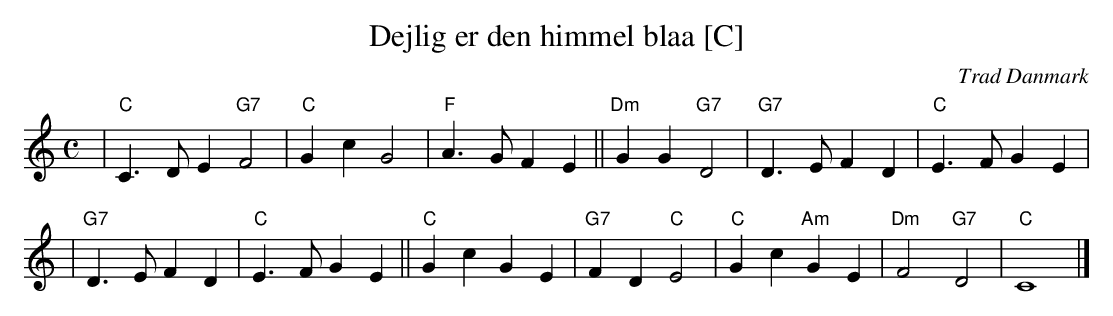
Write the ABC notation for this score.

X:1
T: Dejlig er den himmel blaa [C]
O: Trad Danmark
M: C
L: 1/4
K: C
| "C"C>D E"G7"F2 \
| "C"Gc G2 \
| "F"A>G FE \
|| "Dm"GG "G7"D2 \
| "G7"D>E FD \
| "C"E>F GE |
| "G7"D>E FD \
| "C"E>F GE \
|| "C"Gc GE \
| "G7"FD "C"E2 \
| "C"Gc "Am"GE \
| "Dm"F2 "G7"D2 \
| "C"C4 |]
